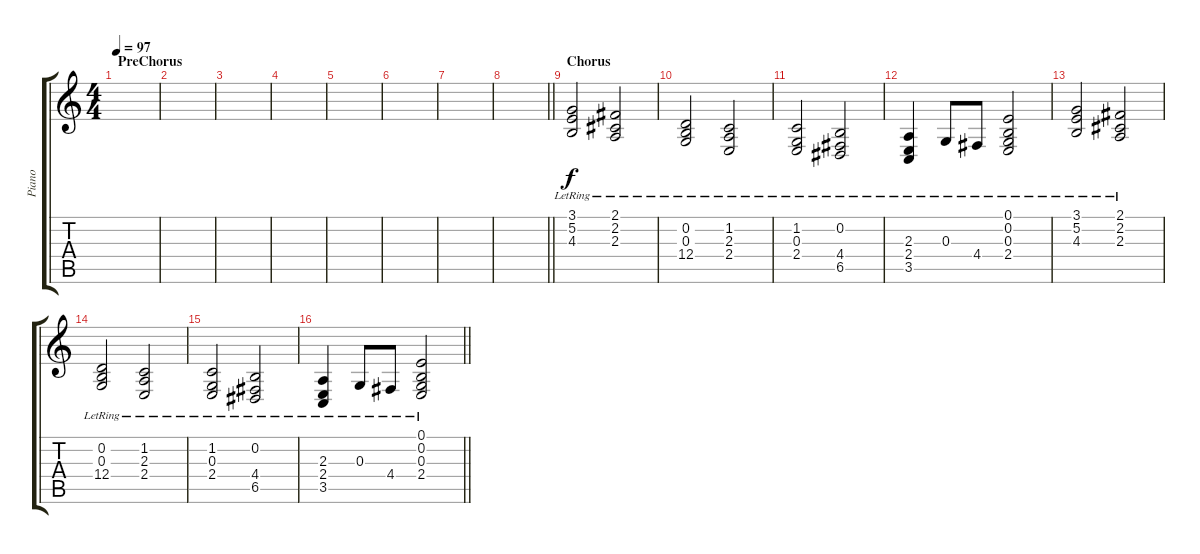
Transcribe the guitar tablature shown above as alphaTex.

\track ("Piano" "Piano") {instrument acousticgrandpiano}
\staff {score tabs}
\tuning (E4 B3 G3 D3 A2 E2) {hide}
\ts (4 4)
\section ("" "PreChorus")
\tempo 97
\clef g2
\ks c
|
|
|
|
|
|
|
\barLineRight lightlight
|
\section ("" "Chorus")
(3.1{lr} 5.2{lr} 4.3{lr}).2 (2.1{lr} 2.2{lr} 2.3{lr}).2 |
(0.2{lr} 0.3{lr} 12.4{lr}).2 (1.2{lr} 2.3{lr} 2.4{lr}).2 |
(1.2{lr} 0.3{lr} 2.4{lr}).2 (0.2{lr} 4.4{lr} 6.5{lr}).2 |
(2.3{lr} 2.4{lr} 3.5{lr}).4 0.3{lr}.8 4.4{lr}.8 (0.1{lr} 0.2{lr} 0.3{lr} 2.4{lr}).2 |
(3.1{lr} 5.2{lr} 4.3{lr}).2 (2.1{lr} 2.2{lr} 2.3{lr}).2 |
(0.2{lr} 0.3{lr} 12.4{lr}).2 (1.2{lr} 2.3{lr} 2.4{lr}).2 |
(1.2{lr} 0.3{lr} 2.4{lr}).2 (0.2{lr} 4.4{lr} 6.5{lr}).2 |
\barLineRight lightlight
(2.3{lr} 2.4{lr} 3.5{lr}).4 0.3{lr}.8 4.4{lr}.8 (0.1{lr} 0.2{lr} 0.3{lr} 2.4{lr}).2
